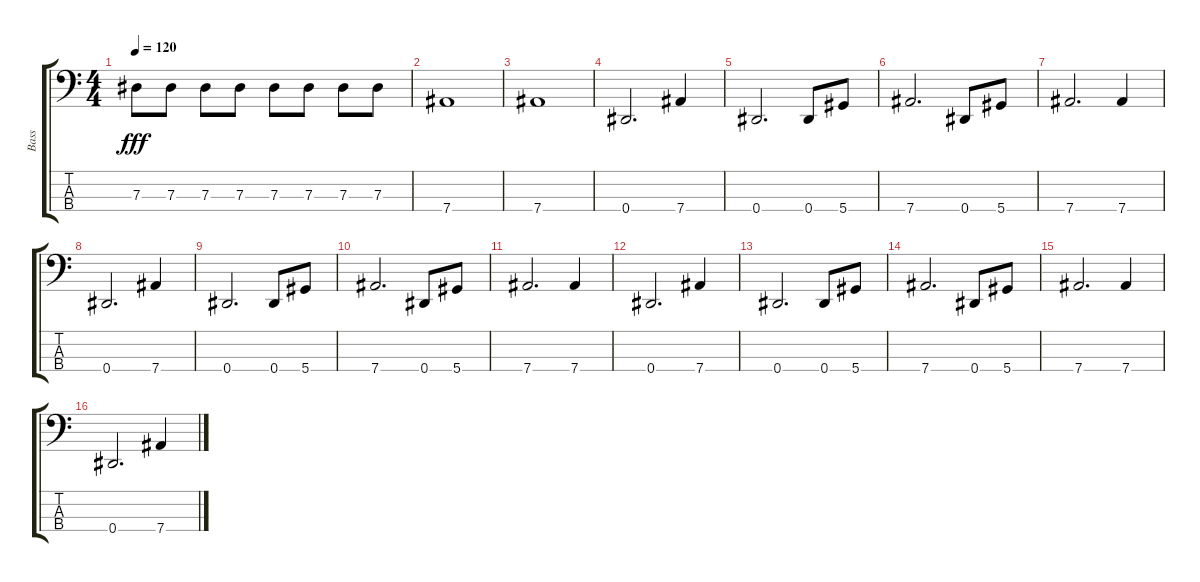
\track ("Bass" "Bass") {instrument electricbassfinger}
\staff {score tabs}
\tuning (Gb2 Db2 Ab1 Eb1) {hide}
\ts (4 4)
\tempo 120
\clef f4
\ks c
7.3.8{dy fff} 7.3.8 7.3.8 7.3.8 7.3.8 7.3.8 7.3.8 7.3.8 |
7.4.1 |
7.4.1 |
0.4.2{d} 7.4.4 |
0.4.2{d} 0.4.8 5.4.8 |
7.4.2{d} 0.4.8 5.4.8 |
7.4.2{d} 7.4.4 |
0.4.2{d} 7.4.4 |
0.4.2{d} 0.4.8 5.4.8 |
7.4.2{d} 0.4.8 5.4.8 |
7.4.2{d} 7.4.4 |
0.4.2{d} 7.4.4 |
0.4.2{d} 0.4.8 5.4.8 |
7.4.2{d} 0.4.8 5.4.8 |
7.4.2{d} 7.4.4 |
0.4.2{d} 7.4.4
